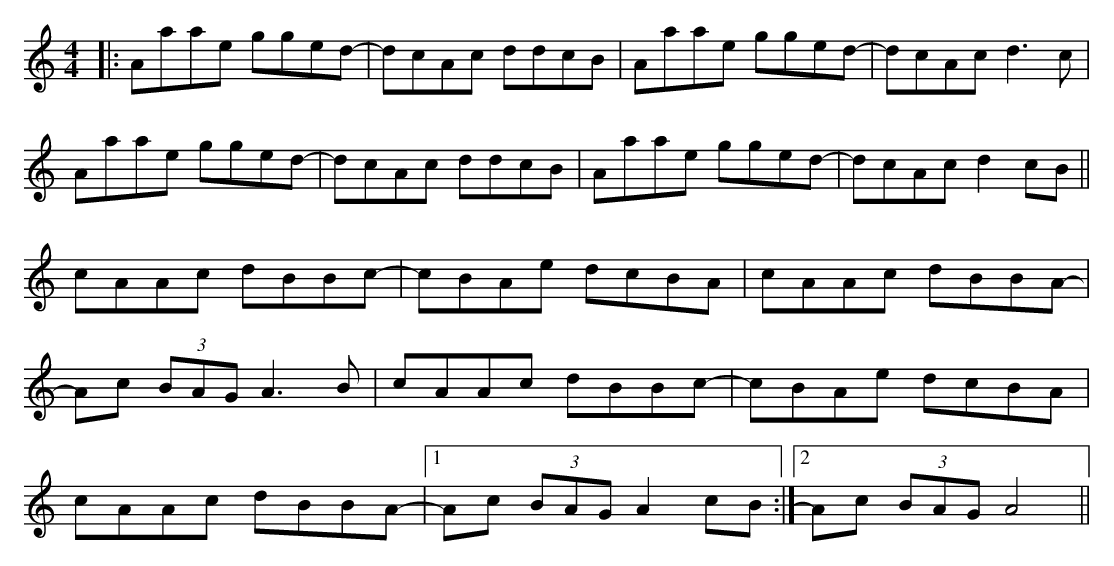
X:1
M:4/4
K:Amin
|: Aaae gged-|dcAc ddcB|Aaae gged-|dcAc d3c|
Aaae gged-|dcAc ddcB|Aaae gged-|dcAc d2cB||
cAAc dBBc-|cBAe dcBA|cAAc dBBA-|
Ac (3BAG A3B|cAAc dBBc-|cBAe dcBA|
cAAc dBBA-|1 Ac (3BAG A2cB:|2 Ac (3BAG A4||
